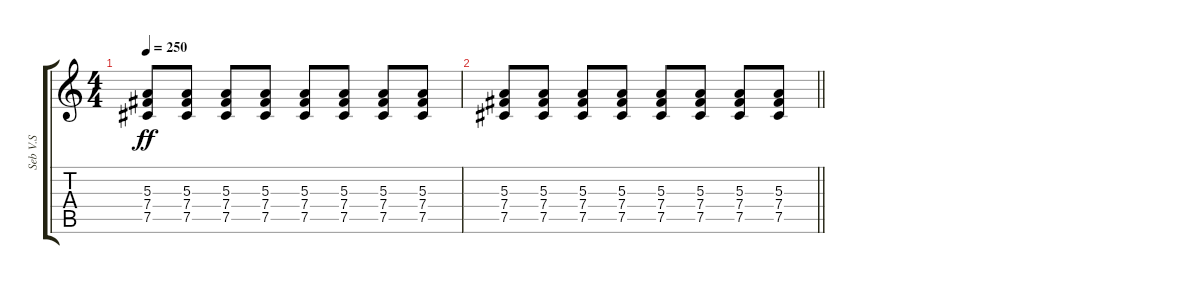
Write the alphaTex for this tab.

\track ("Seb V.S" "Seb V.S") {instrument distortionguitar}
\staff {score tabs}
\tuning (Db4 Ab3 E3 B2 Gb2 Db2) {hide}
\ts (4 4)
\tempo 250
\clef g2
\ks c
(5.3 7.4 7.5).8{dy ff volume 1} (5.3 7.4 7.5).8 (5.3 7.4 7.5).8 (5.3 7.4 7.5).8 (5.3 7.4 7.5).8 (5.3 7.4 7.5).8 (5.3 7.4 7.5).8 (5.3 7.4 7.5).8 |
\barLineRight lightlight
(5.3 7.4 7.5).8{volume 0} (5.3 7.4 7.5).8 (5.3 7.4 7.5).8 (5.3 7.4 7.5).8 (5.3 7.4 7.5).8 (5.3 7.4 7.5).8 (5.3 7.4 7.5).8 (5.3 7.4 7.5).8
